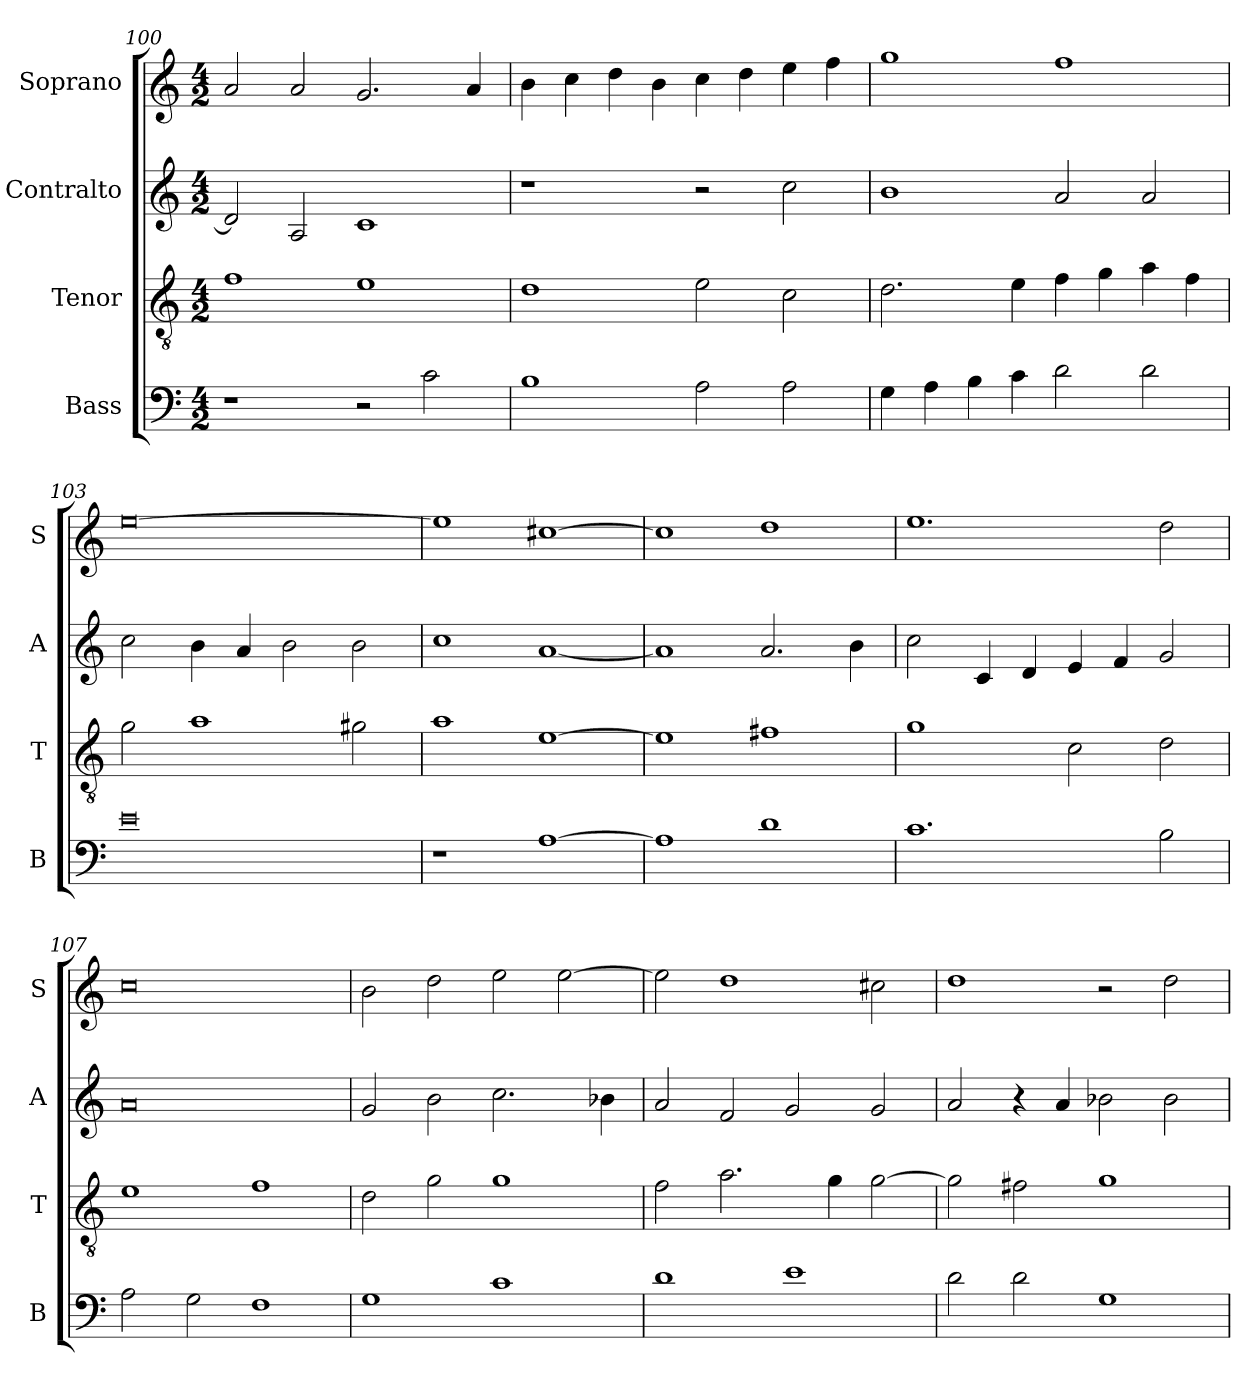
**kern	**kern	**kern	**kern
*part4	*part3	*part2	*part1
*staff4	*staff3	*staff2	*staff1
*I"Bass	*I"Tenor	*I"Contralto	*I"Soprano
*I'B	*I'T	*I'A	*I'S
*clefF4	*clefGv2	*clefG2	*clefG2
*k[]	*k[]	*k[]	*k[]
*D:dor	*D:dor	*D:dor	*D:dor
*M4/2	*M4/2	*M4/2	*M4/2
=100	=100	=100	=100
1r	1f	2d]	2a
.	.	2A	2a
2r	1e	1c	2.g
2c	.	.	.
.	.	.	4a
=101	=101	=101	=101
1B	1d	1r	4b
.	.	.	4cc
.	.	.	4dd
.	.	.	4b
2A	2e	2r	4cc
.	.	.	4dd
2A	2c	2cc	4ee
.	.	.	4ff
=102	=102	=102	=102
4G	2.d	1b	1gg
4A	.	.	.
4B	.	.	.
4c	4e	.	.
2d	4f	2a	1ff
.	4g	.	.
2d	4a	2a	.
.	4f	.	.
=103	=103	=103	=103
0e	2g	2cc	[0ee
.	1a	4b	.
.	.	4a	.
.	.	2b	.
.	2g#X	2b	.
=104	=104	=104	=104
1r	1a	1cc	1ee]
[1A	[1e	[1a	[1cc#X
=105	=105	=105	=105
1A]	1e]	1a]	1cc#]
1d	1f#X	2.a	1dd
.	.	4b	.
=106	=106	=106	=106
1.c	1g	2cc	1.ee
.	.	4c	.
.	.	4d	.
.	2c	4e	.
.	.	4f	.
2B	2d	2g	2dd
=107	=107	=107	=107
2A	1e	0a	0cc
2G	.	.	.
1F	1f	.	.
=108	=108	=108	=108
1G	2d	2g	2b
.	2g	2b	2dd
1c	1g	2.cc	2ee
.	.	.	[2ee
.	.	4b-X	.
=109	=109	=109	=109
1d	2f	2a	2ee]
.	2.a	2f	1dd
1e	.	2g	.
.	4g	.	.
.	[2g	2g	2cc#X
=110	=110	=110	=110
2d	2g]	2a	1dd
2d	2f#X	4r	.
.	.	4a	.
1G	1g	2b-X	2r
.	.	2b-	2dd
=	=	=	=
*-	*-	*-	*-
